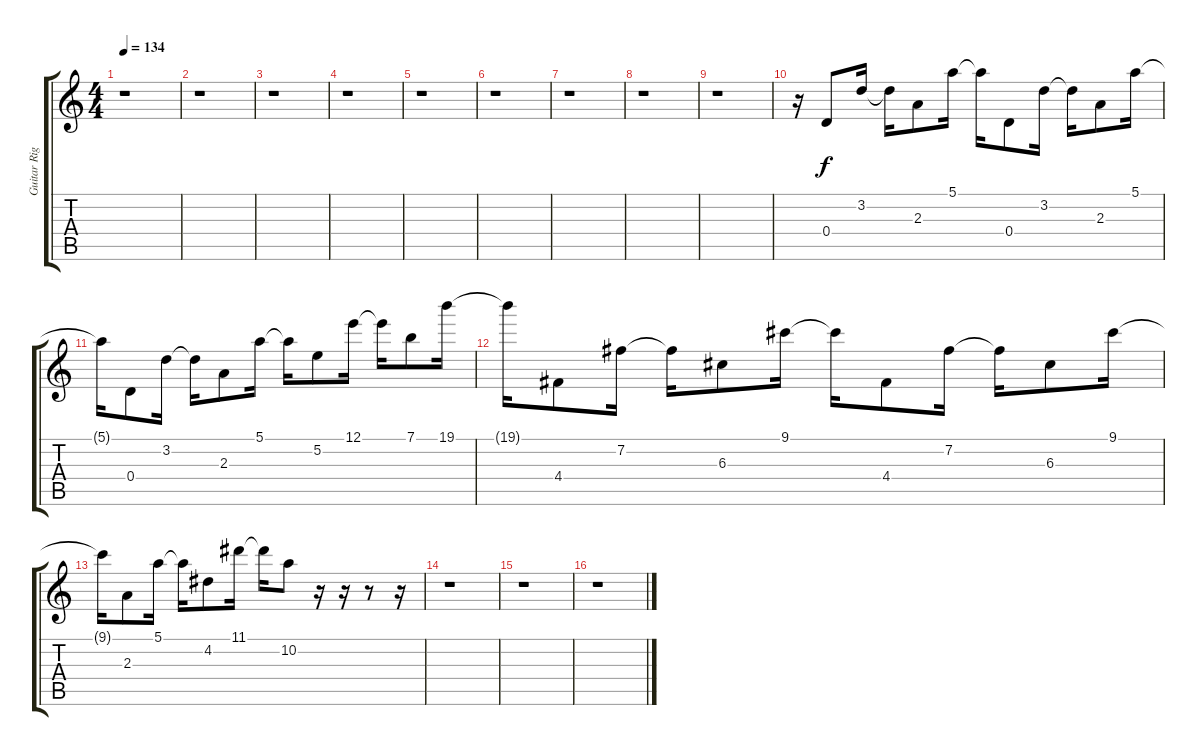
\track ("Guitar Right 2 Normal" "Guitar Rig") {instrument electricguitarclean}
\staff {score tabs}
\tuning (E4 B3 G3 D3 A2 E2) {hide}
\ts (4 4)
\tempo 134
\clef g2
\ks c
r.1{dy f} |
r.1 |
r.1 |
r.1 |
r.1 |
r.1 |
r.1 |
r.1 |
r.1 |
r.16 0.4.8 3.2.16 3.2{t}.16 2.3.8 5.1.16 5.1{t}.16 0.4.8 3.2.16 3.2{t}.16 2.3.8 5.1.16 |
5.1{t}.16 0.4.8 3.2.16 3.2{t}.16 2.3.8 5.1.16 5.1{t}.16 5.2.8 12.1.16 12.1{t}.16 7.1.8 19.1.16 |
19.1{t}.16 4.4.8 7.2.16 7.2{t}.16 6.3.8 9.1.16 9.1{t}.16 4.4.8 7.2.16 7.2{t}.16 6.3.8 9.1.16 |
9.1{t}.16 2.3.8 5.1.16 5.1{t}.16 4.2.8 11.1.16 11.1{t}.16 10.2.8 r.16 r.16 r.8 r.16 |
r.1 |
r.1 |
r.1
